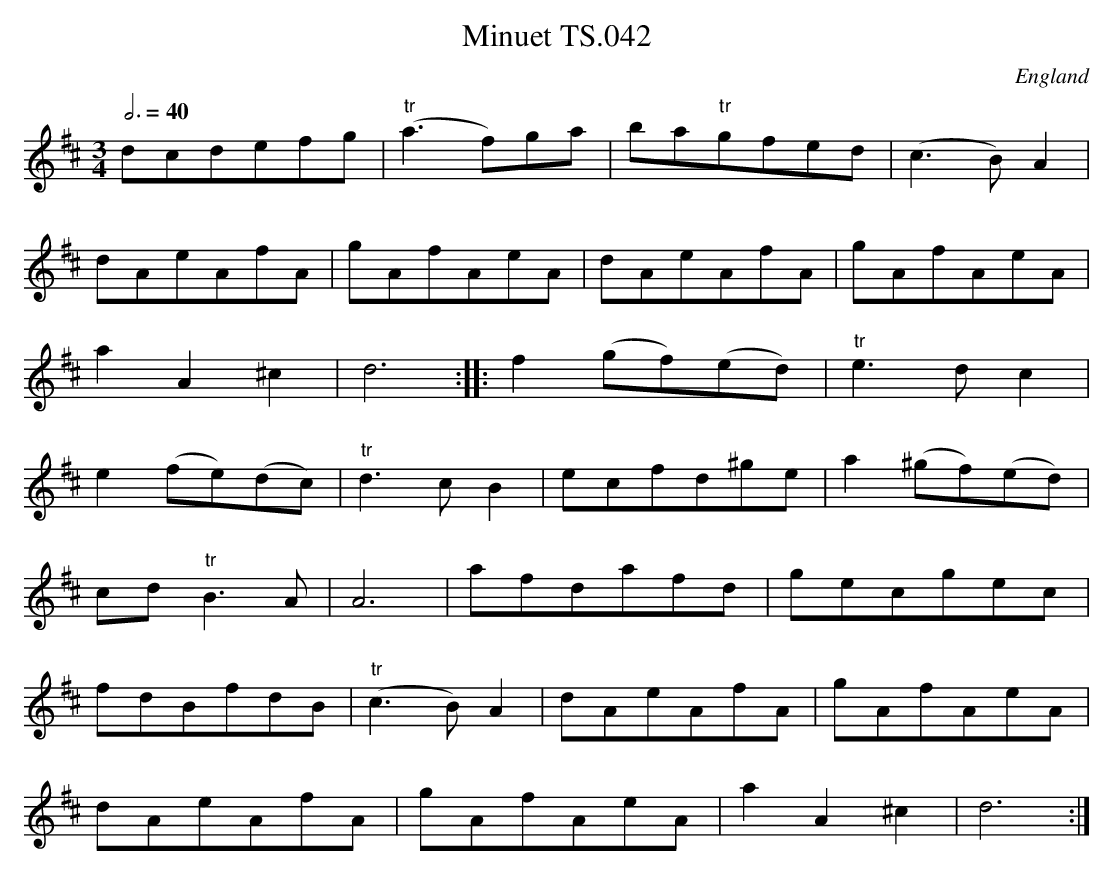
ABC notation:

X:1
T:Minuet TS.042
M:3/4
L:1/8
Q:3/4=40
O:England
notC:Prefixed as 'No.30' in MS
K:D major
dcdefg(|"tr"a3f)ga|ba"tr"gfed|(c3B)A2|!
dAeAfA|gAfAeA|dAeAfA|gAfAeA|!
a2A2^c2|d6::f2(gf)(ed)|"tr"e3dc2|!
e2(fe)(dc)|"tr"d3cB2|ecfd^ge|a2(^gf)(ed)|!
cd"tr"B3A|A6|afdafd|gecgec|!
fdBfdB|("tr"c3B)A2|dAeAfA|gAfAeA|!
dAeAfA|gAfAeA|a2A2^c2|d6:|]
